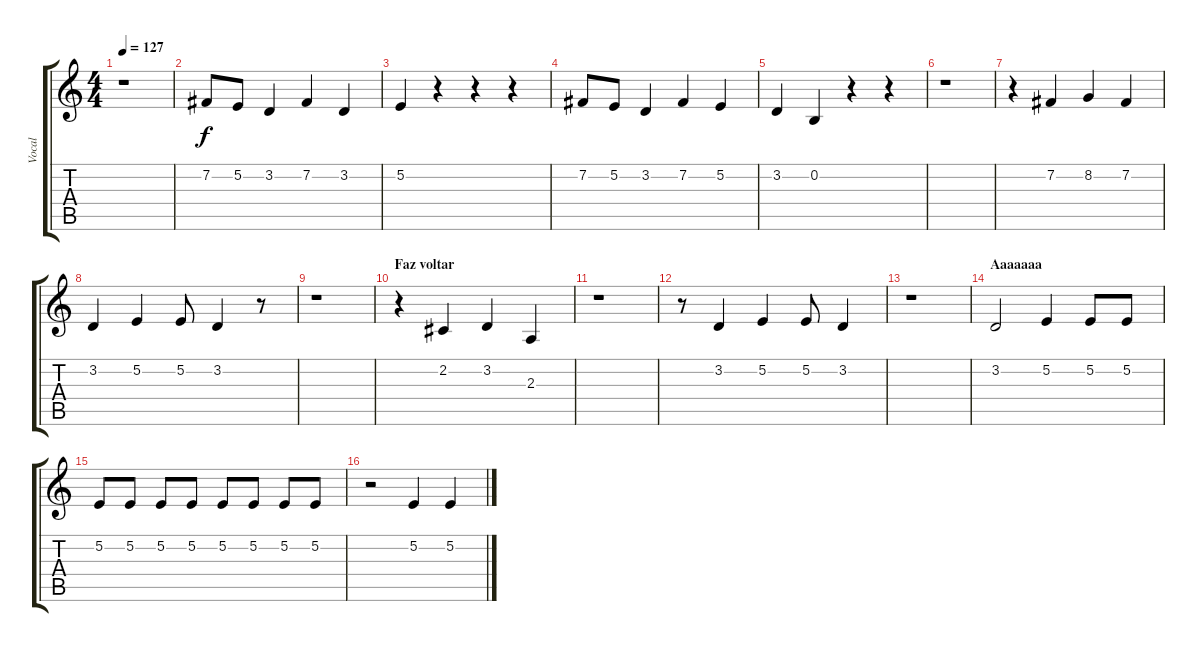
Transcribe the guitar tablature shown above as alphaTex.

\track ("Vocal" "Vocal") {instrument fx4atmosphere}
\staff {score tabs}
\tuning (E4 B3 G3 D3 A2 E2) {hide}
\ts (4 4)
\tempo 127
\clef g2
\ks c
r.1{dy f} |
7.2.8 5.2.8 3.2.4 7.2.4 3.2.4 |
5.2.4 r.4 r.4 r.4 |
7.2.8 5.2.8 3.2.4 7.2.4 5.2.4 |
3.2.4 0.2.4 r.4 r.4 |
r.1 |
r.4 7.2.4 8.2.4 7.2.4 |
3.2.4 5.2.4 5.2.8 3.2.4 r.8 |
r.1 |
\section ("" "Faz voltar")
r.4 2.2.4 3.2.4 2.3.4 |
r.1 |
r.8 3.2.4 5.2.4 5.2.8 3.2.4 |
r.1 |
\section ("" "Aaaaaaa")
3.2.2 5.2.4 5.2.8 5.2.8 |
5.2.8 5.2.8 5.2.8 5.2.8 5.2.8 5.2.8 5.2.8 5.2.8 |
r.2 5.2.4 5.2.4
